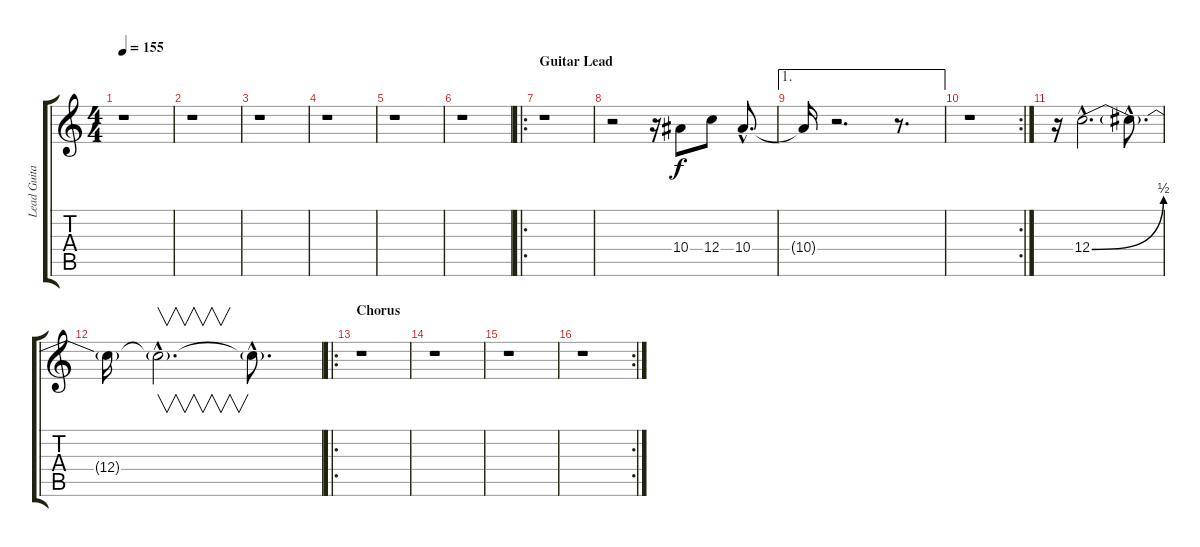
\track ("Lead Guitar Delay" "Lead Guita") {instrument distortionguitar}
\staff {score tabs}
\tuning (D4 A3 F3 C3 G2 D2) {hide}
\ts (4 4)
\tempo 155
\clef g2
\ks c
r.1{dy f} |
r.1 |
r.1 |
r.1 |
r.1 |
r.1 |
\ro
\section ("" "Guitar Lead")
r.1 |
r.2 r.16 10.4.8 12.4.8 10.4{hac}.8{d} |
\ae 1
10.4{t}.16 r.2{d} r.8{d} |
\rc 2
r.1 |
r.16 12.4{be (bend 0 0 60 2) hac}.2{d} 12.4{hac t}.8{d} |
12.4{t}.16 12.4{hac t}.2{v d} 12.4{hac t}.8{d} |
\ro
\section ("" "Chorus")
r.1 |
r.1 |
r.1 |
\rc 2
r.1
